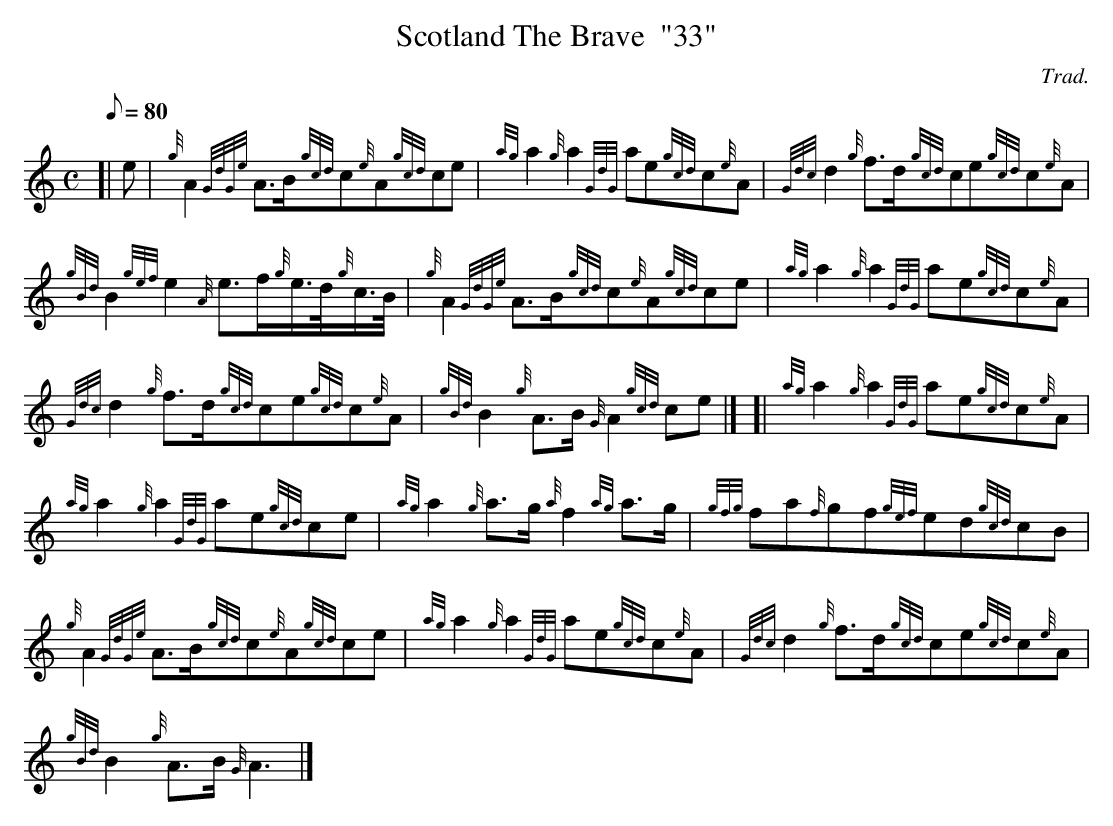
X:1
T:Scotland The Brave  "33"
M:C
L:1/8
Q:80
C:Trad.
K:HP
[| e|
{g}A2{GdGe}A3/2B/2{gcd}c{e}A{gcd}ce|
{ag}a2{g}a2{GdG}ae{gcd}c{e}A|
{Gdc}d2{g}f3/2d/2{gcd}ce{gcd}c{e}A|  !
{gBd}B2{gef}e2{A}e3/2f/2{g}e3/4d/4{g}c3/4B/4|
{g}A2{GdGe}A3/2B/2{gcd}c{e}A{gcd}ce|
{ag}a2{g}a2{GdG}ae{gcd}c{e}A|  !
{Gdc}d2{g}f3/2d/2{gcd}ce{gcd}c{e}A|
{gBd}B2{g}A3/2B/2{G}A2{gcd}ce|] [|
{ag}a2{g}a2{GdG}ae{gcd}c{e}A|  !
{ag}a2{g}a2{GdG}ae{gcd}ce|
{ag}a2{g}a3/2g/2{a}f2{ag}a3/2g/2|
{gfg}fa{f}gf{gef}ed{gcd}cB|  !
{g}A2{GdGe}A3/2B/2{gcd}c{e}A{gcd}ce|
{ag}a2{g}a2{GdG}ae{gcd}c{e}A|
{Gdc}d2{g}f3/2d/2{gcd}ce{gcd}c{e}A|  !
{gBd}B2{g}A3/2B/2{G}A3|]
